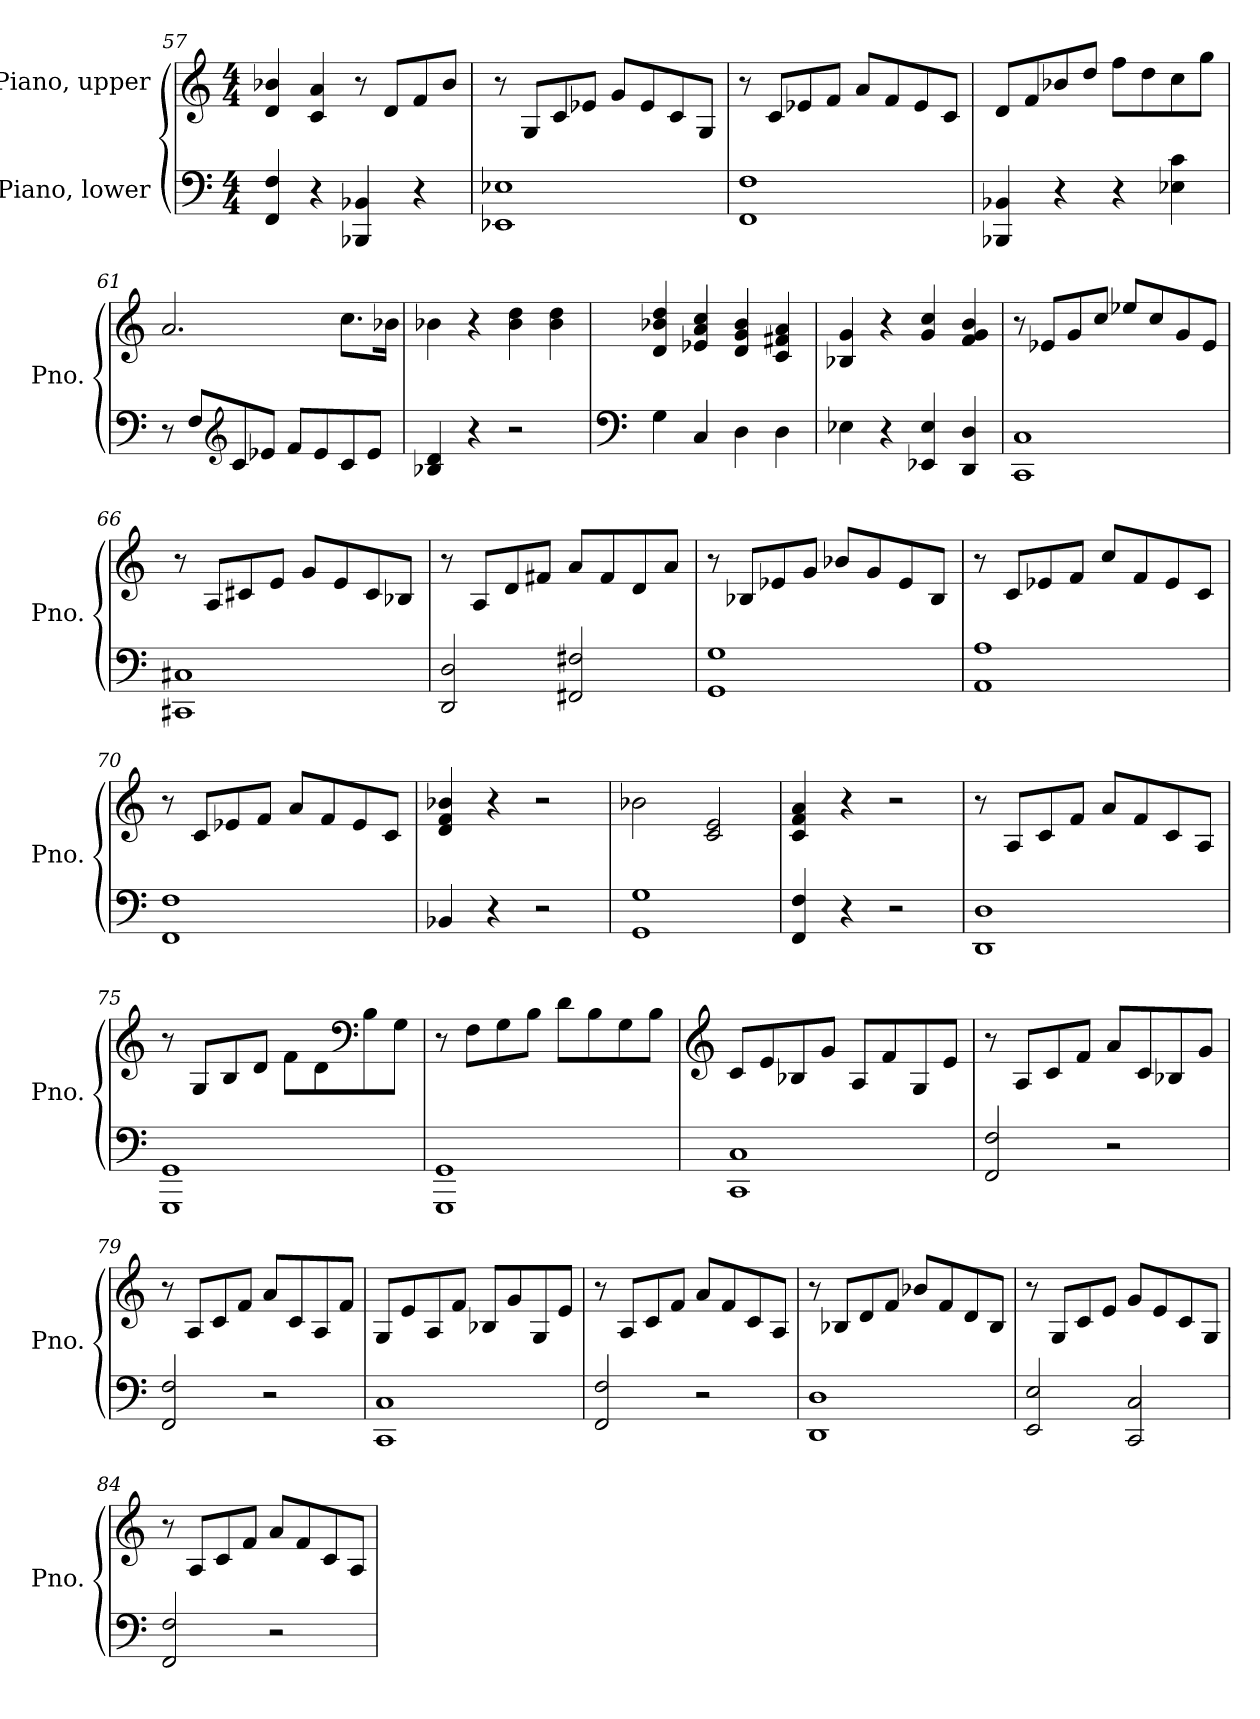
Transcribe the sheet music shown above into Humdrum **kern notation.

**kern	**kern
*part2	*part1
*staff2	*staff1
*I"Piano, lower	*I"Piano, upper
*I'Pno.	*I'Pno.
*clefF4	*clefG2
*k[]	*k[]
*M4/4	*M4/4
=57	=57
4FF/ 4F/	4d/ 4b-X/
4r	4c/ 4a/
4BBB-X/ 4BB-X/	8r
.	8d/L
4r	8f/
.	8b-/J
!!LO:LB:g=z
=58	=58
1EE-X 1E-X	8r
.	8G/L
.	8c/
.	8e-X/J
.	8g/L
.	8e-/
.	8c/
.	8G/J
=59	=59
1FF 1F	8r
.	8c/L
.	8e-X/
.	8f/J
.	8a/L
.	8f/
.	8e-/
.	8c/J
=60	=60
4BBB-X/ 4BB-X/	8d/L
.	8f/
4r	8b-X/
.	8dd/J
4r	8ff\L
.	8dd\
4E-X\ 4c\	8cc\
.	8gg\J
=61	=61
8r	2.a/
8F/L	.
*clefG2	*
8c/	.
8e-X/J	.
8f/L	.
8e-/	.
8c/	8.cc\L
8e-/J	.
.	16b-X\Jk
!!LO:LB:g=z
=62	=62
4B-X/ 4d/	4b-X\
4r	4r
2r	4b-\ 4dd\
.	4b-\ 4dd\
=63	=63
*clefF4	*
4G\	4d/ 4b-X/ 4dd/
4C/	4e-X/ 4a/ 4cc/
4D\	4d/ 4g/ 4b-/
4D\	4c/ 4f#X/ 4a/
=64	=64
4E-X\	4B-X/ 4g/
4r	4r
4EE-X/ 4E-/	4g/ 4cc/
4DD/ 4D/	4f/ 4g/ 4b/
=65	=65
1CC 1C	8r
.	8e-X/L
.	8g/
.	8cc/J
.	8ee-X/L
.	8cc/
.	8g/
.	8e-/J
=66	=66
1CC#X 1C#X	8r
.	8A/L
.	8c#X/
.	8e/J
.	8g/L
.	8e/
.	8c#/
.	8B-X/J
!!LO:LB:g=z
=67	=67
2DD/ 2D/	8r
.	8A/L
.	8d/
.	8f#X/J
2FF#X/ 2F#X/	8a/L
.	8f#/
.	8d/
.	8a/J
=68	=68
1GG 1G	8r
.	8B-X/L
.	8e-X/
.	8g/J
.	8b-X/L
.	8g/
.	8e-/
.	8B-/J
=69	=69
1AA 1A	8r
.	8c/L
.	8e-X/
.	8f/J
.	8cc/L
.	8f/
.	8e-/
.	8c/J
=70	=70
1FF 1F	8r
.	8c/L
.	8e-X/
.	8f/J
.	8a/L
.	8f/
.	8e-/
.	8c/J
=71	=71
4BB-X/	4d/ 4f/ 4b-X/
4r	4r
2r	2r
!!LO:LB:g=z
=72	=72
1GG 1G	2b-X\
.	2c/ 2e/
=73	=73
4FF/ 4F/	4c/ 4f/ 4a/
4r	4r
2r	2r
=74	=74
1DD 1D	8r
.	8A/L
.	8c/
.	8f/J
.	8a/L
.	8f/
.	8c/
.	8A/J
=75	=75
1GGG 1GG	8r
.	8G/L
.	8B/
.	8d/J
.	8f\L
.	8d\
*	*clefF4
.	8B\
.	8G\J
=76	=76
1GGG 1GG	8r
.	8F\L
.	8G\
.	8B\J
.	8d\L
.	8B\
.	8G\
.	8B\J
!!LO:LB:g=z
=77	=77
*	*clefG2
1CC 1C	8c/L
.	8e/
.	8B-X/
.	8g/J
.	8A/L
.	8f/
.	8G/
.	8e/J
=78	=78
2FF/ 2F/	8r
.	8A/L
.	8c/
.	8f/J
2r	8a/L
.	8c/
.	8B-X/
.	8g/J
=79	=79
2FF/ 2F/	8r
.	8A/L
.	8c/
.	8f/J
2r	8a/L
.	8c/
.	8A/
.	8f/J
=80	=80
1CC 1C	8G/L
.	8e/
.	8A/
.	8f/J
.	8B-X/L
.	8g/
.	8G/
.	8e/J
!!LO:PB:g=z
=81	=81
2FF/ 2F/	8r
.	8A/L
.	8c/
.	8f/J
2r	8a/L
.	8f/
.	8c/
.	8A/J
=82	=82
1DD 1D	8r
.	8B-X/L
.	8d/
.	8f/J
.	8b-X/L
.	8f/
.	8d/
.	8B-/J
=83	=83
2EE/ 2E/	8r
.	8G/L
.	8c/
.	8e/J
2CC/ 2C/	8g/L
.	8e/
.	8c/
.	8G/J
=84	=84
2FF/ 2F/	8r
.	8A/L
.	8c/
.	8f/J
2r	8a/L
.	8f/
.	8c/
.	8A/J
=	=
*-	*-
